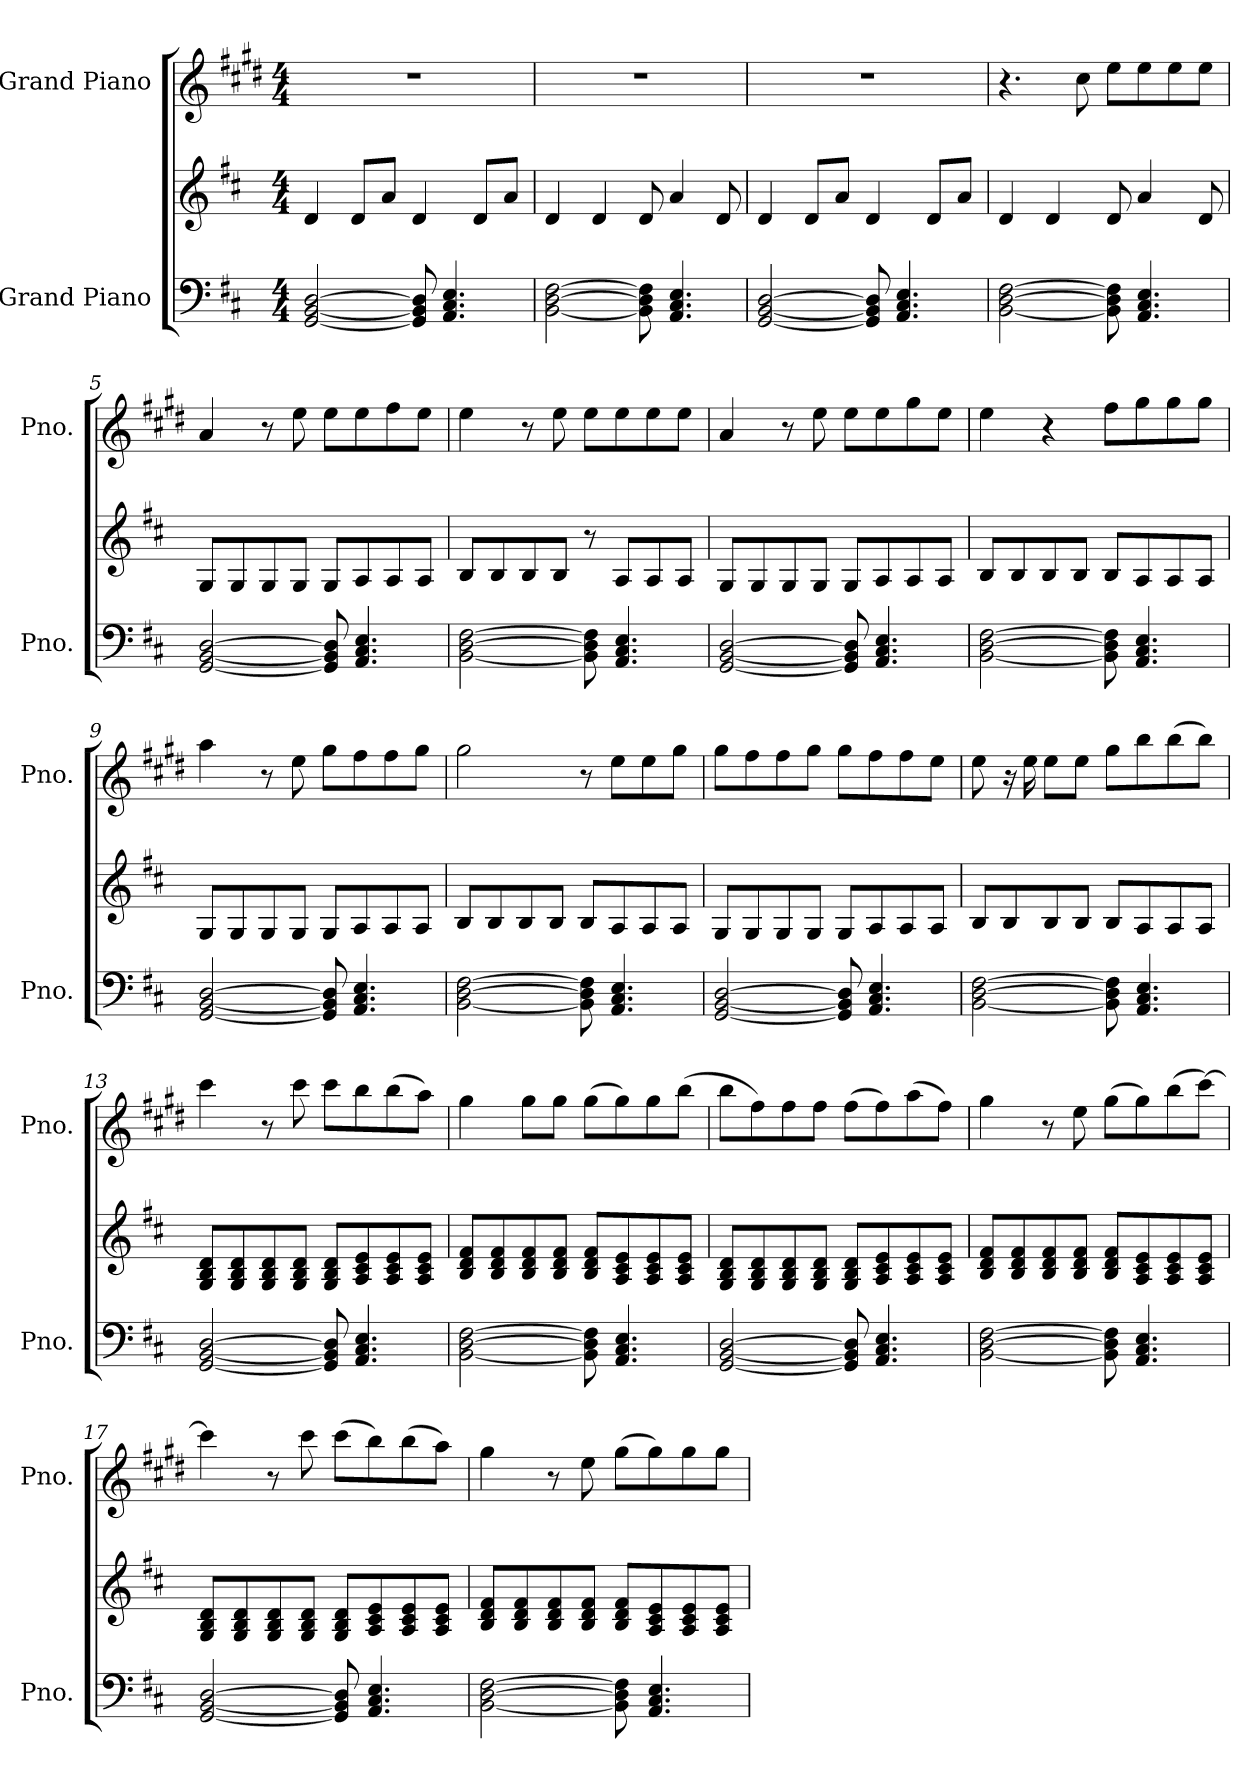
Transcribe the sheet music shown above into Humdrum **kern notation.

**kern	**kern	**kern
*part2	*part2	*part1
*staff3	*staff2	*staff1
*I"Grand Piano	*	*I"Grand Piano
*I'Pno.	*	*I'Pno.
*clefF4	*clefG2	*clefG2
*k[f#c#]	*k[f#c#]	*k[f#c#g#d#]
*M4/4	*M4/4	*M4/4
*MM103	*MM103	*MM103
=1	=1	=1
[2GG/ [2BB/ [2D/	4d/	1r
.	8d/L	.
.	8a/J	.
8GG/] 8BB/] 8D/]	4d/	.
4.AA/ 4.C#/ 4.E/	.	.
.	8d/L	.
.	8a/J	.
=2	=2	=2
[2BB\ [2D\ [2F#\	4d/	1r
.	4d/	.
8BB\] 8D\] 8F#\]	8d/	.
4.AA/ 4.C#/ 4.E/	4a/	.
.	8d/	.
=3	=3	=3
[2GG/ [2BB/ [2D/	4d/	1r
.	8d/L	.
.	8a/J	.
8GG/] 8BB/] 8D/]	4d/	.
4.AA/ 4.C#/ 4.E/	.	.
.	8d/L	.
.	8a/J	.
=4	=4	=4
[2BB\ [2D\ [2F#\	4d/	4.r
.	4d/	.
.	.	8cc#\
8BB\] 8D\] 8F#\]	8d/	8ee\L
4.AA/ 4.C#/ 4.E/	4a/	8ee\
.	.	8ee\
.	8d/	8ee\J
!!LO:LB:g=z
=5	=5	=5
[2GG/ [2BB/ [2D/	8G/L	4a/
.	8G/	.
.	8G/	8r
.	8G/J	8ee\
8GG/] 8BB/] 8D/]	8G/L	8ee\L
4.AA/ 4.C#/ 4.E/	8A/	8ee\
.	8A/	8ff#\
.	8A/J	8ee\J
=6	=6	=6
[2BB\ [2D\ [2F#\	8B/L	4ee\
.	8B/	.
.	8B/	8r
.	8B/J	8ee\
8BB\] 8D\] 8F#\]	8r	8ee\L
4.AA/ 4.C#/ 4.E/	8A/L	8ee\
.	8A/	8ee\
.	8A/J	8ee\J
=7	=7	=7
[2GG/ [2BB/ [2D/	8G/L	4a/
.	8G/	.
.	8G/	8r
.	8G/J	8ee\
8GG/] 8BB/] 8D/]	8G/L	8ee\L
4.AA/ 4.C#/ 4.E/	8A/	8ee\
.	8A/	8gg#\
.	8A/J	8ee\J
!!LO:LB:g=z
=8	=8	=8
[2BB\ [2D\ [2F#\	8B/L	4ee\
.	8B/	.
.	8B/	4r
.	8B/J	.
8BB\] 8D\] 8F#\]	8B/L	8ff#\L
4.AA/ 4.C#/ 4.E/	8A/	8gg#\
.	8A/	8gg#\
.	8A/J	8gg#\J
=9	=9	=9
[2GG/ [2BB/ [2D/	8G/L	4aa\
.	8G/	.
.	8G/	8r
.	8G/J	8ee\
8GG/] 8BB/] 8D/]	8G/L	8gg#\L
4.AA/ 4.C#/ 4.E/	8A/	8ff#\
.	8A/	8ff#\
.	8A/J	8gg#\J
=10	=10	=10
[2BB\ [2D\ [2F#\	8B/L	2gg#\
.	8B/	.
.	8B/	.
.	8B/J	.
8BB\] 8D\] 8F#\]	8B/L	8r
4.AA/ 4.C#/ 4.E/	8A/	8ee\L
.	8A/	8ee\
.	8A/J	8gg#\J
!!LO:PB:g=z
=11	=11	=11
[2GG/ [2BB/ [2D/	8G/L	8gg#\L
.	8G/	8ff#\
.	8G/	8ff#\
.	8G/J	8gg#\J
8GG/] 8BB/] 8D/]	8G/L	8gg#\L
4.AA/ 4.C#/ 4.E/	8A/	8ff#\
.	8A/	8ff#\
.	8A/J	8ee\J
=12	=12	=12
[2BB\ [2D\ [2F#\	8B/L	8ee\
.	8B/	16r
.	.	16ee\
.	8B/	8ee\L
.	8B/J	8ee\J
8BB\] 8D\] 8F#\]	8B/L	8gg#\L
4.AA/ 4.C#/ 4.E/	8A/	8bb\
.	8A/	(8bb\
.	8A/J	8bb\J)
=13	=13	=13
[2GG/ [2BB/ [2D/	8G/ 8B/ 8d/L	4ccc#\
.	8G/ 8B/ 8d/	.
.	8G/ 8B/ 8d/	8r
.	8G/ 8B/ 8d/J	8ccc#\
8GG/] 8BB/] 8D/]	8G/ 8B/ 8d/L	8ccc#\L
4.AA/ 4.C#/ 4.E/	8A/ 8c#/ 8e/	8bb\
.	8A/ 8c#/ 8e/	(8bb\
.	8A/ 8c#/ 8e/J	8aa\J)
!!LO:LB:g=z
=14	=14	=14
[2BB\ [2D\ [2F#\	8B/ 8d/ 8f#/L	4gg#\
.	8B/ 8d/ 8f#/	.
.	8B/ 8d/ 8f#/	8gg#\L
.	8B/ 8d/ 8f#/J	8gg#\J
8BB\] 8D\] 8F#\]	8B/ 8d/ 8f#/L	(8gg#\L
4.AA/ 4.C#/ 4.E/	8A/ 8c#/ 8e/	8gg#\)
.	8A/ 8c#/ 8e/	8gg#\
.	8A/ 8c#/ 8e/J	(8bb\J
=15	=15	=15
[2GG/ [2BB/ [2D/	8G/ 8B/ 8d/L	8bb\L
.	8G/ 8B/ 8d/	8ff#\)
.	8G/ 8B/ 8d/	8ff#\
.	8G/ 8B/ 8d/J	8ff#\J
8GG/] 8BB/] 8D/]	8G/ 8B/ 8d/L	(8ff#\L
4.AA/ 4.C#/ 4.E/	8A/ 8c#/ 8e/	8ff#\)
.	8A/ 8c#/ 8e/	(8aa\
.	8A/ 8c#/ 8e/J	8ff#\J)
=16	=16	=16
[2BB\ [2D\ [2F#\	8B/ 8d/ 8f#/L	4gg#\
.	8B/ 8d/ 8f#/	.
.	8B/ 8d/ 8f#/	8r
.	8B/ 8d/ 8f#/J	8ee\
8BB\] 8D\] 8F#\]	8B/ 8d/ 8f#/L	(8gg#\L
4.AA/ 4.C#/ 4.E/	8A/ 8c#/ 8e/	8gg#\)
.	8A/ 8c#/ 8e/	(8bb\
.	8A/ 8c#/ 8e/J	[8ccc#\J)
!!LO:LB:g=z
=17	=17	=17
[2GG/ [2BB/ [2D/	8G/ 8B/ 8d/L	4ccc#\]
.	8G/ 8B/ 8d/	.
.	8G/ 8B/ 8d/	8r
.	8G/ 8B/ 8d/J	8ccc#\
8GG/] 8BB/] 8D/]	8G/ 8B/ 8d/L	(8ccc#\L
4.AA/ 4.C#/ 4.E/	8A/ 8c#/ 8e/	8bb\)
.	8A/ 8c#/ 8e/	(8bb\
.	8A/ 8c#/ 8e/J	8aa\J)
=18	=18	=18
[2BB\ [2D\ [2F#\	8B/ 8d/ 8f#/L	4gg#\
.	8B/ 8d/ 8f#/	.
.	8B/ 8d/ 8f#/	8r
.	8B/ 8d/ 8f#/J	8ee\
8BB\] 8D\] 8F#\]	8B/ 8d/ 8f#/L	(8gg#\L
4.AA/ 4.C#/ 4.E/	8A/ 8c#/ 8e/	8gg#\)
.	8A/ 8c#/ 8e/	8gg#\
.	8A/ 8c#/ 8e/J	8gg#\J
=	=	=
*-	*-	*-
